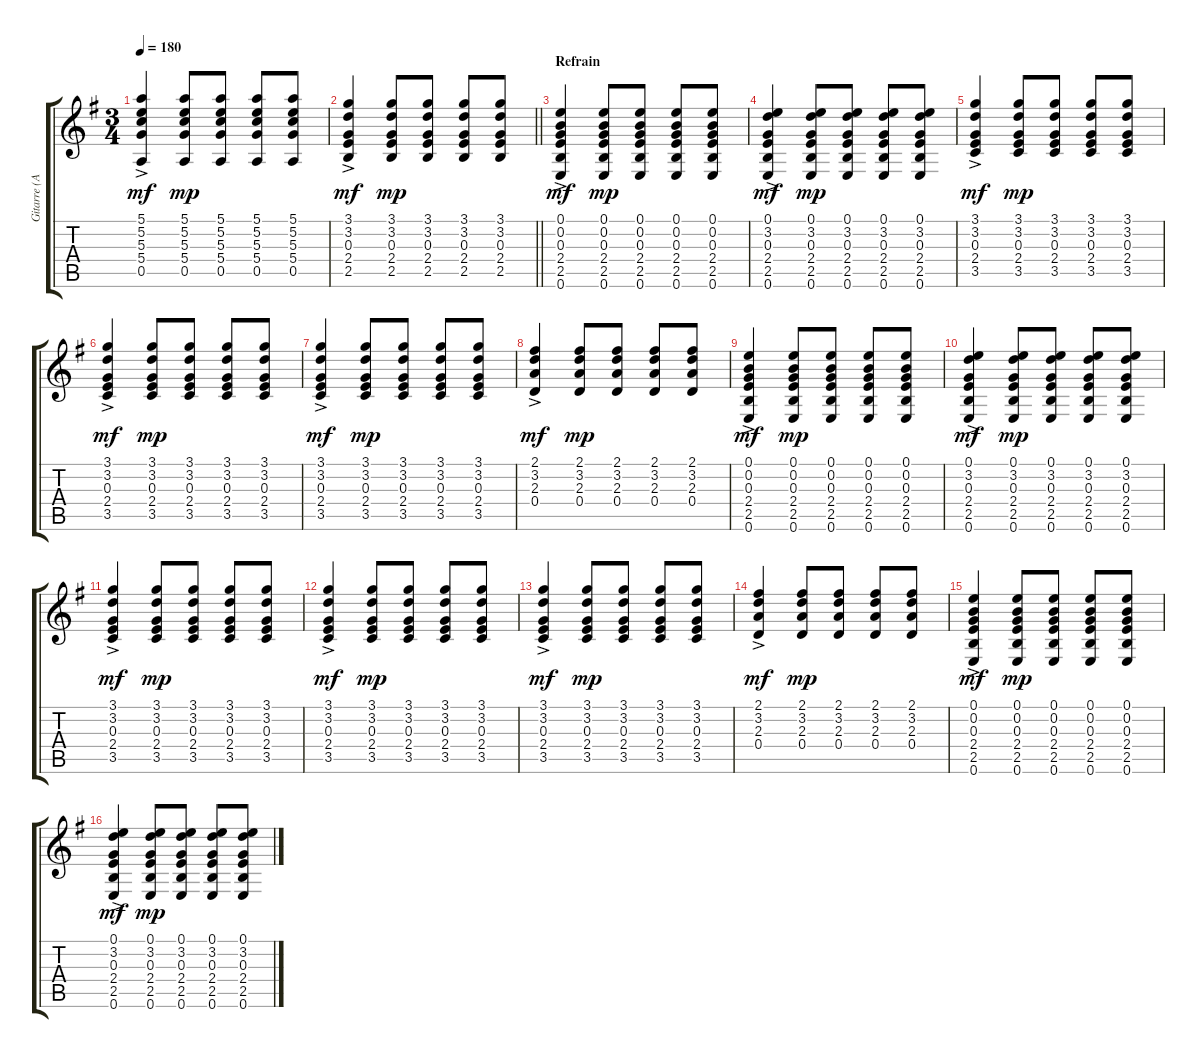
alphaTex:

\track ("Gitarre (Akustisch / Rhytmus)" "Gitarre (A") {instrument acousticguitarsteel bank 25}
\staff {score tabs}
\tuning (E4 B3 G3 D3 A2 E2) {hide}
\ts (3 4)
\tempo 180
\clef g2
\ks eminor
(5.1{ac} 5.2{ac} 5.3{ac} 5.4{ac} 0.5{ac}).4{dy mf} (5.1 5.2 5.3 5.4 0.5).8{dy mp} (5.1 5.2 5.3 5.4 0.5).8 (5.1 5.2 5.3 5.4 0.5).8 (5.1 5.2 5.3 5.4 0.5).8 |
\barLineRight lightlight
(3.1{ac} 3.2{ac} 0.3{ac} 2.4{ac} 2.5{ac}).4{dy mf} (3.1 3.2 0.3 2.4 2.5).8{dy mp} (3.1 3.2 0.3 2.4 2.5).8 (3.1 3.2 0.3 2.4 2.5).8 (3.1 3.2 0.3 2.4 2.5).8 |
\section ("" "Refrain")
(0.1{ac} 0.2{ac} 0.3{ac} 2.4{ac} 2.5{ac} 0.6{ac}).4{dy mf} (0.1 0.2 0.3 2.4 2.5 0.6).8{dy mp} (0.1 0.2 0.3 2.4 2.5 0.6).8 (0.1 0.2 0.3 2.4 2.5 0.6).8 (0.1 0.2 0.3 2.4 2.5 0.6).8 |
(0.1{ac} 3.2{ac} 0.3{ac} 2.4{ac} 2.5{ac} 0.6{ac}).4{dy mf} (0.1 3.2 0.3 2.4 2.5 0.6).8{dy mp} (0.1 3.2 0.3 2.4 2.5 0.6).8 (0.1 3.2 0.3 2.4 2.5 0.6).8 (0.1 3.2 0.3 2.4 2.5 0.6).8 |
(3.1{ac} 3.2{ac} 0.3{ac} 2.4{ac} 3.5{ac}).4{dy mf} (3.1 3.2 0.3 2.4 3.5).8{dy mp} (3.1 3.2 0.3 2.4 3.5).8 (3.1 3.2 0.3 2.4 3.5).8 (3.1 3.2 0.3 2.4 3.5).8 |
(3.1{ac} 3.2{ac} 0.3{ac} 2.4{ac} 3.5{ac}).4{dy mf} (3.1 3.2 0.3 2.4 3.5).8{dy mp} (3.1 3.2 0.3 2.4 3.5).8 (3.1 3.2 0.3 2.4 3.5).8 (3.1 3.2 0.3 2.4 3.5).8 |
(3.1{ac} 3.2{ac} 0.3{ac} 2.4{ac} 3.5{ac}).4{dy mf} (3.1 3.2 0.3 2.4 3.5).8{dy mp} (3.1 3.2 0.3 2.4 3.5).8 (3.1 3.2 0.3 2.4 3.5).8 (3.1 3.2 0.3 2.4 3.5).8 |
(2.1{ac} 3.2{ac} 2.3{ac} 0.4{ac}).4{dy mf} (2.1 3.2 2.3 0.4).8{dy mp} (2.1 3.2 2.3 0.4).8 (2.1 3.2 2.3 0.4).8 (2.1 3.2 2.3 0.4).8 |
(0.1{ac} 0.2{ac} 0.3{ac} 2.4{ac} 2.5{ac} 0.6{ac}).4{dy mf} (0.1 0.2 0.3 2.4 2.5 0.6).8{dy mp} (0.1 0.2 0.3 2.4 2.5 0.6).8 (0.1 0.2 0.3 2.4 2.5 0.6).8 (0.1 0.2 0.3 2.4 2.5 0.6).8 |
(0.1{ac} 3.2{ac} 0.3{ac} 2.4{ac} 2.5{ac} 0.6{ac}).4{dy mf} (0.1 3.2 0.3 2.4 2.5 0.6).8{dy mp} (0.1 3.2 0.3 2.4 2.5 0.6).8 (0.1 3.2 0.3 2.4 2.5 0.6).8 (0.1 3.2 0.3 2.4 2.5 0.6).8 |
(3.1{ac} 3.2{ac} 0.3{ac} 2.4{ac} 3.5{ac}).4{dy mf} (3.1 3.2 0.3 2.4 3.5).8{dy mp} (3.1 3.2 0.3 2.4 3.5).8 (3.1 3.2 0.3 2.4 3.5).8 (3.1 3.2 0.3 2.4 3.5).8 |
(3.1{ac} 3.2{ac} 0.3{ac} 2.4{ac} 3.5{ac}).4{dy mf} (3.1 3.2 0.3 2.4 3.5).8{dy mp} (3.1 3.2 0.3 2.4 3.5).8 (3.1 3.2 0.3 2.4 3.5).8 (3.1 3.2 0.3 2.4 3.5).8 |
(3.1{ac} 3.2{ac} 0.3{ac} 2.4{ac} 3.5{ac}).4{dy mf} (3.1 3.2 0.3 2.4 3.5).8{dy mp} (3.1 3.2 0.3 2.4 3.5).8 (3.1 3.2 0.3 2.4 3.5).8 (3.1 3.2 0.3 2.4 3.5).8 |
(2.1{ac} 3.2{ac} 2.3{ac} 0.4{ac}).4{dy mf} (2.1 3.2 2.3 0.4).8{dy mp} (2.1 3.2 2.3 0.4).8 (2.1 3.2 2.3 0.4).8 (2.1 3.2 2.3 0.4).8 |
(0.1{ac} 0.2{ac} 0.3{ac} 2.4{ac} 2.5{ac} 0.6{ac}).4{dy mf} (0.1 0.2 0.3 2.4 2.5 0.6).8{dy mp} (0.1 0.2 0.3 2.4 2.5 0.6).8 (0.1 0.2 0.3 2.4 2.5 0.6).8 (0.1 0.2 0.3 2.4 2.5 0.6).8 |
(0.1{ac} 3.2{ac} 0.3{ac} 2.4{ac} 2.5{ac} 0.6{ac}).4{dy mf} (0.1 3.2 0.3 2.4 2.5 0.6).8{dy mp} (0.1 3.2 0.3 2.4 2.5 0.6).8 (0.1 3.2 0.3 2.4 2.5 0.6).8 (0.1 3.2 0.3 2.4 2.5 0.6).8
